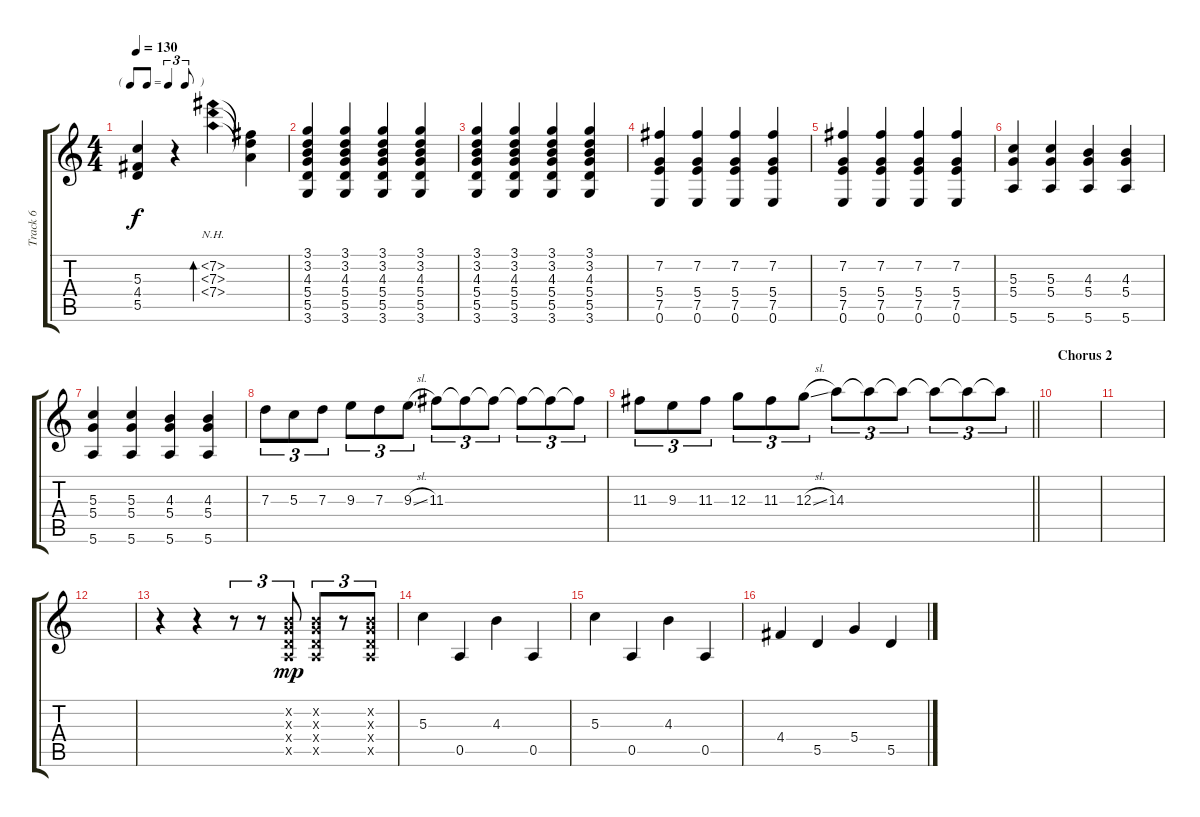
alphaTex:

\track ("Track 6" "Track 6") {instrument electricguitarjazz}
\staff {score tabs}
\tuning (E4 B3 G3 D3 A2 E2) {hide}
\ts (4 4)
\tf triplet8th
\tempo 130
\clef g2
\ks c
(5.3 4.4 5.5).4{dy f} r.4 (7.2{nh} 7.3{nh} 7.4{nh}).4{bd 60} (7.2{t} 7.3{t} 7.4{t}).4 |
(3.1 3.2 4.3 5.4 5.5 3.6).4{volume 9} (3.1 3.2 4.3 5.4 5.5 3.6).4 (3.1 3.2 4.3 5.4 5.5 3.6).4 (3.1 3.2 4.3 5.4 5.5 3.6).4 |
(3.1 3.2 4.3 5.4 5.5 3.6).4 (3.1 3.2 4.3 5.4 5.5 3.6).4 (3.1 3.2 4.3 5.4 5.5 3.6).4 (3.1 3.2 4.3 5.4 5.5 3.6).4 |
(7.2 5.4 7.5 0.6).4 (7.2 5.4 7.5 0.6).4 (7.2 5.4 7.5 0.6).4 (7.2 5.4 7.5 0.6).4 |
(7.2 5.4 7.5 0.6).4 (7.2 5.4 7.5 0.6).4 (7.2 5.4 7.5 0.6).4 (7.2 5.4 7.5 0.6).4 |
(5.3 5.4 5.6).4 (5.3 5.4 5.6).4 (4.3 5.4 5.6).4 (4.3 5.4 5.6).4 |
(5.3 5.4 5.6).4 (5.3 5.4 5.6).4 (4.3 5.4 5.6).4 (4.3 5.4 5.6).4 |
7.3.8{tu (3 2) volume 13} 5.3.8{tu (3 2)} 7.3.8{tu (3 2)} 9.3.8{tu (3 2)} 7.3.8{tu (3 2)} 9.3{sl}.8{tu (3 2)} 11.3.8{tu (3 2)} 11.3{t}.8{tu (3 2)} 11.3{t}.8{tu (3 2)} 11.3{t}.8{tu (3 2)} 11.3{t}.8{tu (3 2)} 11.3{t}.8{tu (3 2)} |
\barLineRight lightlight
11.3.8{tu (3 2)} 9.3.8{tu (3 2)} 11.3.8{tu (3 2)} 12.3.8{tu (3 2)} 11.3.8{tu (3 2)} 12.3{sl}.8{tu (3 2)} 14.3.8{tu (3 2)} 14.3{t}.8{tu (3 2)} 14.3{t}.8{tu (3 2)} 14.3{t}.8{tu (3 2)} 14.3{t}.8{tu (3 2)} 14.3{t}.8{tu (3 2)} |
\section ("" "Chorus 2")
|
|
|
r.4 r.4 r.8{tu (3 2)} r.8{tu (3 2)} (0.2{x} 0.3{x} 0.4{x} 0.5{x}).8{tu (3 2) dy mp} (0.2{x} 0.3{x} 0.4{x} 0.5{x}).8{tu (3 2)} r.8{tu (3 2)} (0.2{x} 0.3{x} 0.4{x} 0.5{x}).8{tu (3 2)} |
5.3.4 0.5.4 4.3.4 0.5.4 |
5.3.4 0.5.4 4.3.4 0.5.4 |
4.4.4 5.5.4 5.4.4 5.5.4
